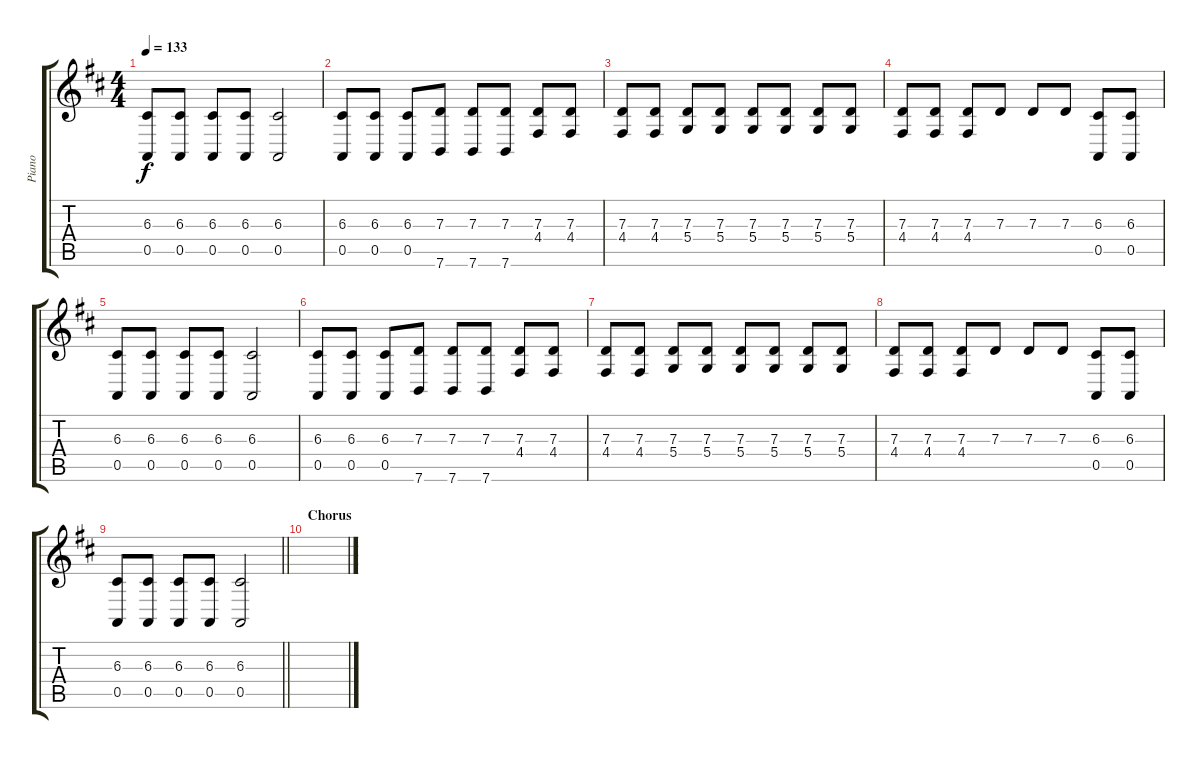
\track ("Piano" "Piano") {instrument electricgrandpiano}
\staff {score tabs}
\tuning (E4 B3 G3 D3 A2 E2) {hide}
\ts (4 4)
\tempo 133
\clef g2
\ks d
(6.3 0.5).8{dy f volume 7} (6.3 0.5).8{volume 6} (6.3 0.5).8{volume 4} (6.3 0.5).8{volume 2} (6.3 0.5).2{volume 0} |
(6.3 0.5).8{volume 13} (6.3 0.5).8{volume 8} (6.3 0.5).8{volume 5} (7.3 7.6).8{volume 10} (7.3 7.6).8{volume 8} (7.3 7.6).8{volume 5} (7.3 4.4).8{volume 10} (7.3 4.4).8{volume 7} |
(7.3 4.4).8{volume 7} (7.3 4.4).8{volume 5} (7.3 5.4).8{volume 11} (7.3 5.4).8{volume 8} (7.3 5.4).8{volume 6} (7.3 5.4).8{volume 4} (7.3 5.4).8 (7.3 5.4).8{volume 4} |
(7.3 4.4).8{volume 10} (7.3 4.4).8{volume 8} (7.3 4.4).8{volume 6} 7.3.8{volume 10} 7.3.8{volume 9} 7.3.8{volume 6} (6.3 0.5).8{volume 13} (6.3 0.5).8{volume 10} |
(6.3 0.5).8{volume 7} (6.3 0.5).8{volume 6} (6.3 0.5).8{volume 4} (6.3 0.5).8{volume 2} (6.3 0.5).2{volume 0} |
(6.3 0.5).8{volume 13} (6.3 0.5).8{volume 8} (6.3 0.5).8{volume 5} (7.3 7.6).8{volume 10} (7.3 7.6).8{volume 8} (7.3 7.6).8{volume 5} (7.3 4.4).8{volume 10} (7.3 4.4).8{volume 7} |
(7.3 4.4).8{volume 7} (7.3 4.4).8{volume 5} (7.3 5.4).8{volume 11} (7.3 5.4).8{volume 8} (7.3 5.4).8{volume 6} (7.3 5.4).8{volume 4} (7.3 5.4).8 (7.3 5.4).8{volume 4} |
(7.3 4.4).8{volume 10} (7.3 4.4).8{volume 8} (7.3 4.4).8{volume 6} 7.3.8{volume 10} 7.3.8{volume 9} 7.3.8{volume 6} (6.3 0.5).8{volume 13} (6.3 0.5).8{volume 10} |
\barLineRight lightlight
(6.3 0.5).8{volume 7} (6.3 0.5).8{volume 6} (6.3 0.5).8{volume 4} (6.3 0.5).8{volume 2} (6.3 0.5).2{volume 0} |
\section ("" "Chorus")
